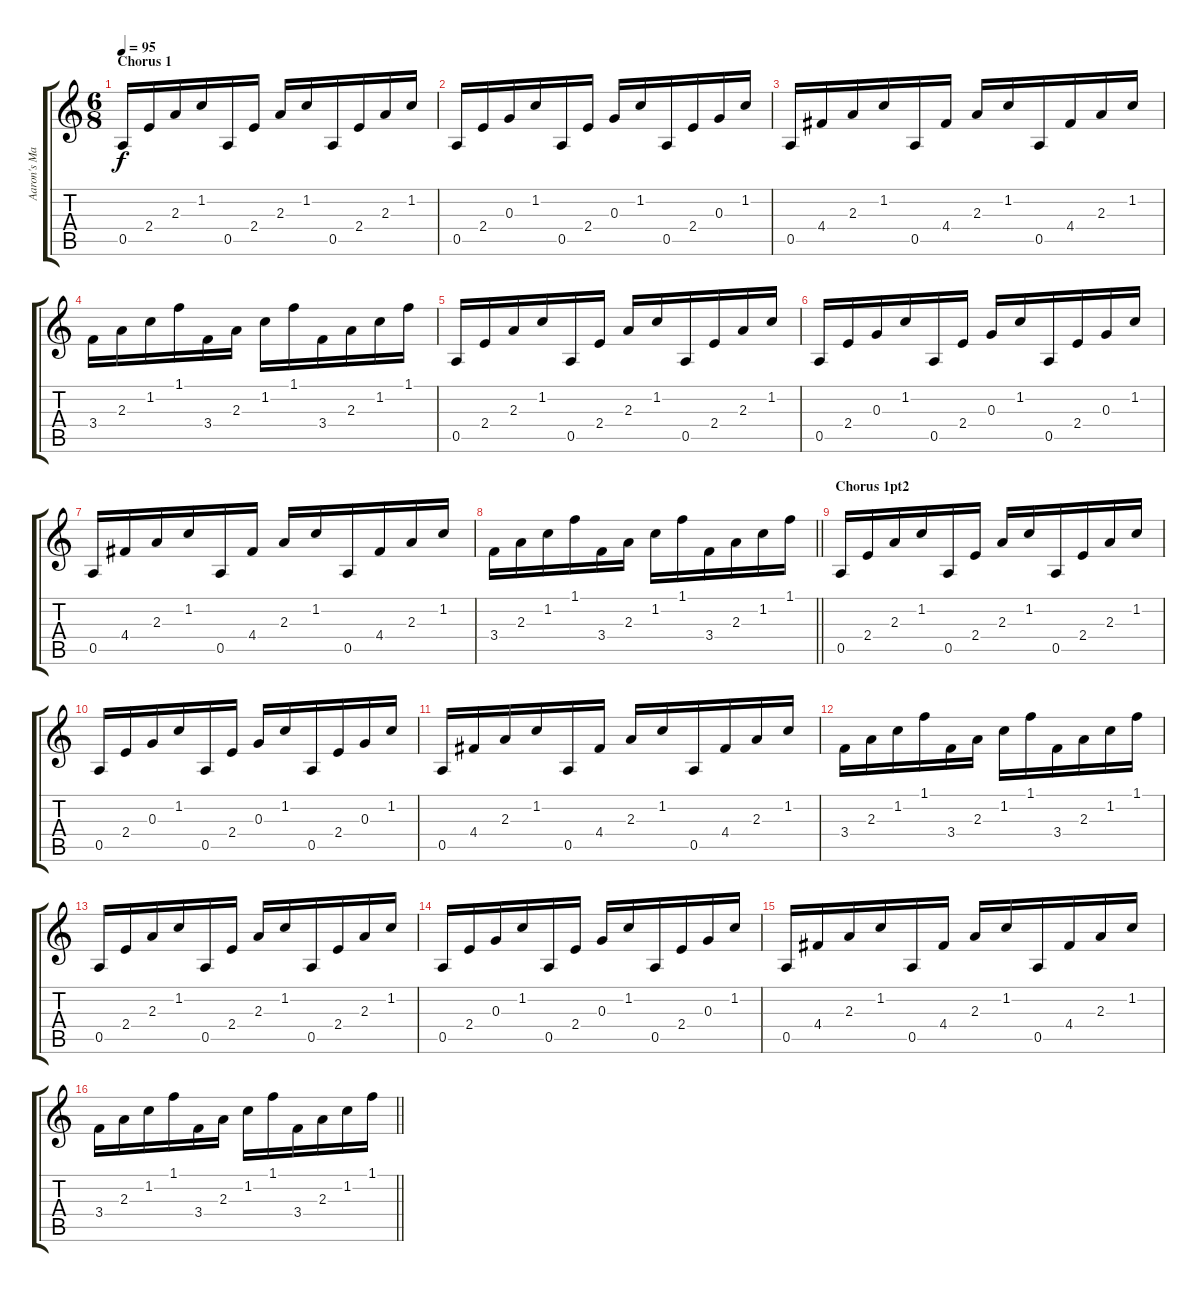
\track ("Aaron's Magic Guitar" "Aaron's Ma") {instrument acousticguitarsteel}
\staff {score tabs}
\tuning (E4 B3 G3 D3 A2 E2) {hide}
\ts (6 8)
\section ("" "Chorus 1")
\tempo 95
\clef g2
\ks c
0.5.16{dy f} 2.4.16 2.3.16 1.2.16 0.5.16 2.4.16 2.3.16 1.2.16 0.5.16 2.4.16 2.3.16 1.2.16 |
0.5.16 2.4.16 0.3.16 1.2.16 0.5.16 2.4.16 0.3.16 1.2.16 0.5.16 2.4.16 0.3.16 1.2.16 |
0.5.16 4.4.16 2.3.16 1.2.16 0.5.16 4.4.16 2.3.16 1.2.16 0.5.16 4.4.16 2.3.16 1.2.16 |
3.4.16 2.3.16 1.2.16 1.1.16 3.4.16 2.3.16 1.2.16 1.1.16 3.4.16 2.3.16 1.2.16 1.1.16 |
0.5.16 2.4.16 2.3.16 1.2.16 0.5.16 2.4.16 2.3.16 1.2.16 0.5.16 2.4.16 2.3.16 1.2.16 |
0.5.16 2.4.16 0.3.16 1.2.16 0.5.16 2.4.16 0.3.16 1.2.16 0.5.16 2.4.16 0.3.16 1.2.16 |
0.5.16 4.4.16 2.3.16 1.2.16 0.5.16 4.4.16 2.3.16 1.2.16 0.5.16 4.4.16 2.3.16 1.2.16 |
\barLineRight lightlight
3.4.16 2.3.16 1.2.16 1.1.16 3.4.16 2.3.16 1.2.16 1.1.16 3.4.16 2.3.16 1.2.16 1.1.16 |
\section ("" "Chorus 1pt2")
0.5.16 2.4.16 2.3.16 1.2.16 0.5.16 2.4.16 2.3.16 1.2.16 0.5.16 2.4.16 2.3.16 1.2.16 |
0.5.16 2.4.16 0.3.16 1.2.16 0.5.16 2.4.16 0.3.16 1.2.16 0.5.16 2.4.16 0.3.16 1.2.16 |
0.5.16 4.4.16 2.3.16 1.2.16 0.5.16 4.4.16 2.3.16 1.2.16 0.5.16 4.4.16 2.3.16 1.2.16 |
3.4.16 2.3.16 1.2.16 1.1.16 3.4.16 2.3.16 1.2.16 1.1.16 3.4.16 2.3.16 1.2.16 1.1.16 |
0.5.16 2.4.16 2.3.16 1.2.16 0.5.16 2.4.16 2.3.16 1.2.16 0.5.16 2.4.16 2.3.16 1.2.16 |
0.5.16 2.4.16 0.3.16 1.2.16 0.5.16 2.4.16 0.3.16 1.2.16 0.5.16 2.4.16 0.3.16 1.2.16 |
0.5.16 4.4.16 2.3.16 1.2.16 0.5.16 4.4.16 2.3.16 1.2.16 0.5.16 4.4.16 2.3.16 1.2.16 |
\barLineRight lightlight
3.4.16 2.3.16 1.2.16 1.1.16 3.4.16 2.3.16 1.2.16 1.1.16 3.4.16 2.3.16 1.2.16 1.1.16
